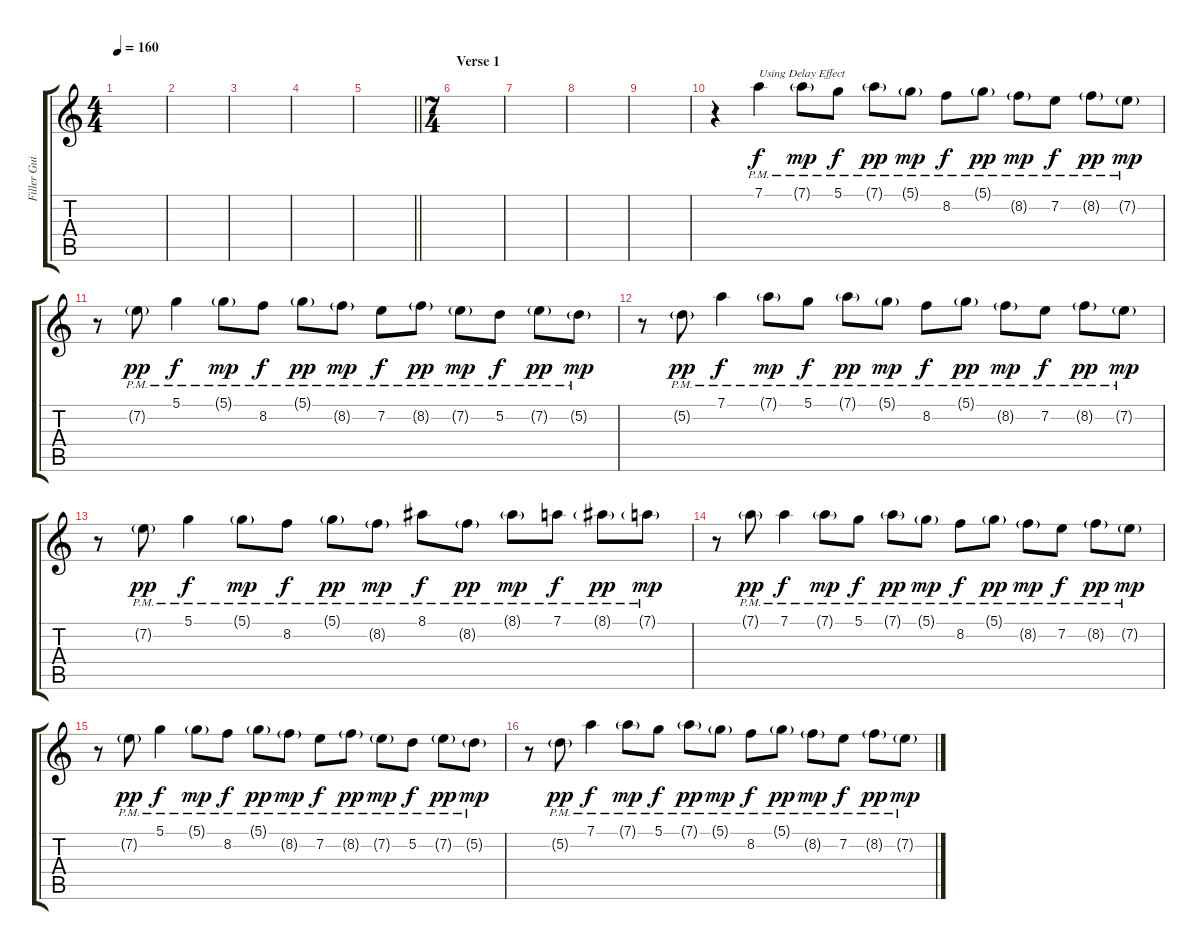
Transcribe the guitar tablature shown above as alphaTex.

\track ("Filler Guitar" "Filler Gui") {instrument electricguitarclean}
\staff {score tabs}
\tuning (D4 A3 F3 C3 G2 D2) {hide}
\ts (4 4)
\tempo 160
\clef g2
\ks c
|
|
|
|
\barLineRight lightlight
|
\ts (7 4)
\section ("" "Verse 1")
|
|
|
|
r.4 7.1{pm}.4{txt "Using Delay Effect"} 7.1{g pm}.8{dy mp} 5.1{pm}.8{dy f} 7.1{g pm}.8{dy pp} 5.1{g pm}.8{dy mp} 8.2{pm}.8{dy f} 5.1{g pm}.8{dy pp} 8.2{g pm}.8{dy mp} 7.2{pm}.8{dy f} 8.2{g pm}.8{dy pp} 7.2{g pm}.8{dy mp} |
r.8 7.2{g pm}.8{dy pp} 5.1{pm}.4{dy f} 5.1{g pm}.8{dy mp} 8.2{pm}.8{dy f} 5.1{g pm}.8{dy pp} 8.2{g pm}.8{dy mp} 7.2{pm}.8{dy f} 8.2{g pm}.8{dy pp} 7.2{g pm}.8{dy mp} 5.2{pm}.8{dy f} 7.2{g pm}.8{dy pp} 5.2{g pm}.8{dy mp} |
r.8 5.2{g pm}.8{dy pp} 7.1{pm}.4{dy f} 7.1{g pm}.8{dy mp} 5.1{pm}.8{dy f} 7.1{g pm}.8{dy pp} 5.1{g pm}.8{dy mp} 8.2{pm}.8{dy f} 5.1{g pm}.8{dy pp} 8.2{g pm}.8{dy mp} 7.2{pm}.8{dy f} 8.2{g pm}.8{dy pp} 7.2{g pm}.8{dy mp} |
r.8 7.2{g pm}.8{dy pp} 5.1{pm}.4{dy f} 5.1{g pm}.8{dy mp} 8.2{pm}.8{dy f} 5.1{g pm}.8{dy pp} 8.2{g pm}.8{dy mp} 8.1{pm}.8{dy f} 8.2{g pm}.8{dy pp} 8.1{g pm}.8{dy mp} 7.1{pm}.8{dy f} 8.1{g pm}.8{dy pp} 7.1{g pm}.8{dy mp} |
r.8 7.1{g pm}.8{dy pp} 7.1{pm}.4{dy f} 7.1{g pm}.8{dy mp} 5.1{pm}.8{dy f} 7.1{g pm}.8{dy pp} 5.1{g pm}.8{dy mp} 8.2{pm}.8{dy f} 5.1{g pm}.8{dy pp} 8.2{g pm}.8{dy mp} 7.2{pm}.8{dy f} 8.2{g pm}.8{dy pp} 7.2{g pm}.8{dy mp} |
r.8 7.2{g pm}.8{dy pp} 5.1{pm}.4{dy f} 5.1{g pm}.8{dy mp} 8.2{pm}.8{dy f} 5.1{g pm}.8{dy pp} 8.2{g pm}.8{dy mp} 7.2{pm}.8{dy f} 8.2{g pm}.8{dy pp} 7.2{g pm}.8{dy mp} 5.2{pm}.8{dy f} 7.2{g pm}.8{dy pp} 5.2{g pm}.8{dy mp} |
r.8 5.2{g pm}.8{dy pp} 7.1{pm}.4{dy f} 7.1{g pm}.8{dy mp} 5.1{pm}.8{dy f} 7.1{g pm}.8{dy pp} 5.1{g pm}.8{dy mp} 8.2{pm}.8{dy f} 5.1{g pm}.8{dy pp} 8.2{g pm}.8{dy mp} 7.2{pm}.8{dy f} 8.2{g pm}.8{dy pp} 7.2{g pm}.8{dy mp}
